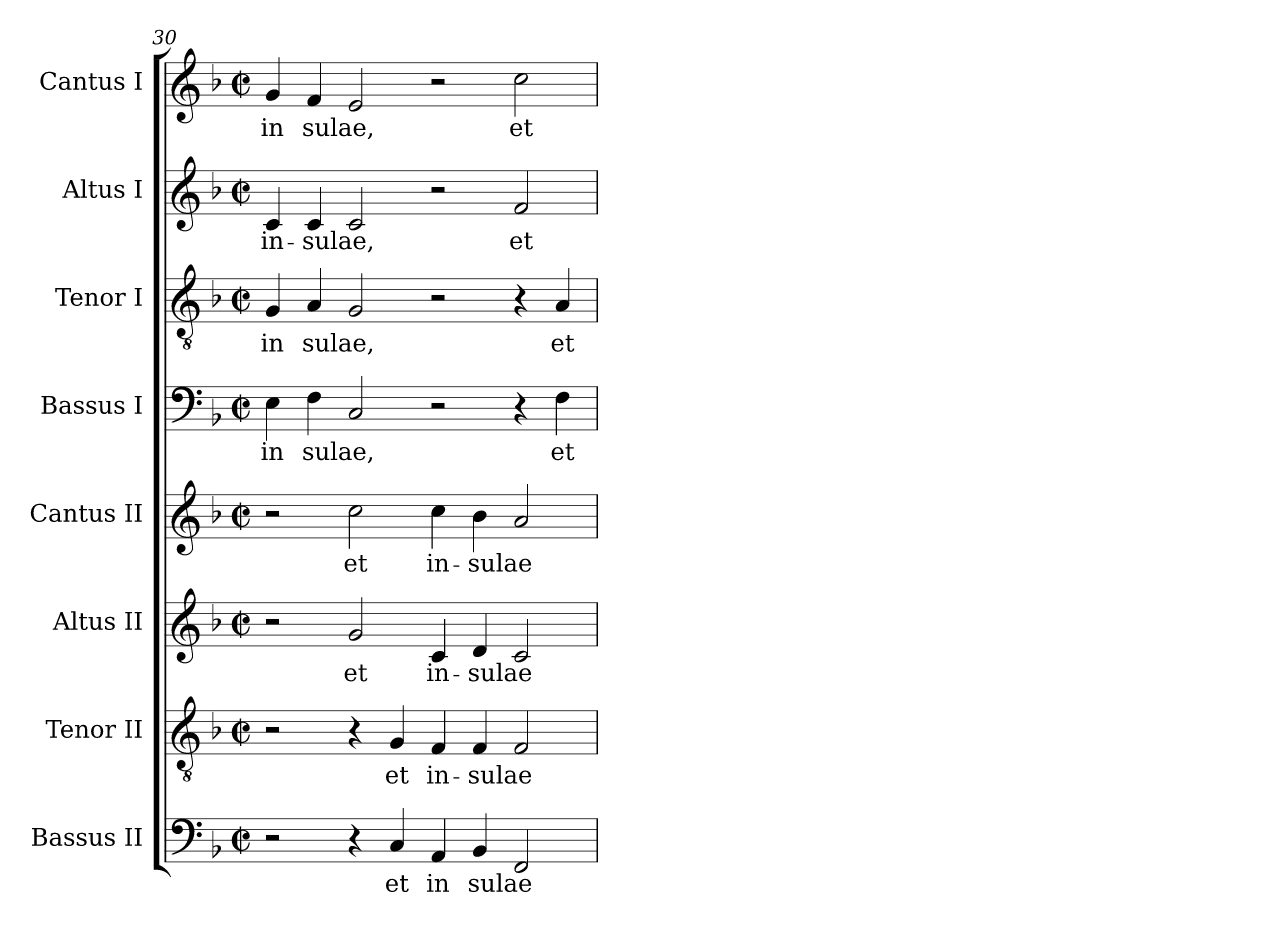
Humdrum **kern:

**kern	**text	**kern	**text	**kern	**text	**kern	**text	**kern	**text	**kern	**text	**kern	**text	**kern	**text
*part8	*part8	*part7	*part7	*part6	*part6	*part5	*part5	*part4	*part4	*part3	*part3	*part2	*part2	*part1	*part1
*staff8	*staff8	*staff7	*staff7	*staff6	*staff6	*staff5	*staff5	*staff4	*staff4	*staff3	*staff3	*staff2	*staff2	*staff1	*staff1
*I"Bassus II	*	*I"Tenor II	*	*I"Altus II	*	*I"Cantus II	*	*I"Bassus I	*	*I"Tenor I	*	*I"Altus I	*	*I"Cantus I	*
!!LO:LB:g=z
*clefF4	*	*clefGv2	*	*clefG2	*	*clefG2	*	*clefF4	*	*clefGv2	*	*clefG2	*	*clefG2	*
*k[b-]	*	*k[b-]	*	*k[b-]	*	*k[b-]	*	*k[b-]	*	*k[b-]	*	*k[b-]	*	*k[b-]	*
*F:	*	*F:	*	*F:	*	*F:	*	*F:	*	*F:	*	*F:	*	*F:	*
*M2/2	*	*M2/2	*	*M2/2	*	*M2/2	*	*M2/2	*	*M2/2	*	*M2/2	*	*M2/2	*
*met(c|)	*	*met(c|)	*	*met(c|)	*	*met(c|)	*	*met(c|)	*	*met(c|)	*	*met(c|)	*	*met(c|)	*
=30	=30	=30	=30	=30	=30	=30	=30	=30	=30	=30	=30	=30	=30	=30	=30
!	!	!	!	!	!	!	!	!	!LO:LY:b:cj	!	!LO:LY:b:cj	!	!LO:LY:b:cj	!	!LO:LY:b:cj
2r	.	2r	.	2r	.	2r	.	4E\	in	4G/	in	4c/	in-	4g/	in
!	!	!	!	!	!	!	!	!	!LO:LY:b	!	!LO:LY:b	!	!LO:LY:b	!	!LO:LY:b
.	.	.	.	.	.	.	.	4F\	sulae,	4A/	sulae,	4c/	-sulae,	4f/	sulae,
!	!	!	!	!	!LO:LY:b:cj	!	!LO:LY:b:cj	!	!	!	!	!	!	!	!
4r	.	4r	.	2g/	et	2cc\	et	2C/	.	2G/	.	2c/	.	2e/	.
!	!LO:LY:b:cj	!	!LO:LY:b:cj	!	!	!	!	!	!	!	!	!	!	!	!
4C/	et	4G/	et	.	.	.	.	.	.	.	.	.	.	.	.
!	!LO:LY:b:cj	!	!LO:LY:b:cj	!	!LO:LY:b:cj	!	!LO:LY:b:cj	!	!	!	!	!	!	!	!
4AA/	in	4F/	in-	4c/	in-	4cc\	in-	2r	.	2r	.	2r	.	2r	.
!	!LO:LY:b	!	!LO:LY:b	!	!LO:LY:b	!	!LO:LY:b	!	!	!	!	!	!	!	!
4BB-/	sulae	4F/	-sulae	4d/	-sulae	4b-\	-sulae	.	.	.	.	.	.	.	.
!	!	!	!	!	!	!	!	!	!	!	!	!	!LO:LY:b:cj	!	!LO:LY:b:cj
2FF/	.	2F/	.	2c/	.	2a/	.	4r	.	4r	.	2f/	et	2cc\	et
!	!	!	!	!	!	!	!	!	!LO:LY:b:cj	!	!LO:LY:b:cj	!	!	!	!
.	.	.	.	.	.	.	.	4F\	et	4A/	et	.	.	.	.
=	=	=	=	=	=	=	=	=	=	=	=	=	=	=	=
*-	*-	*-	*-	*-	*-	*-	*-	*-	*-	*-	*-	*-	*-	*-	*-
